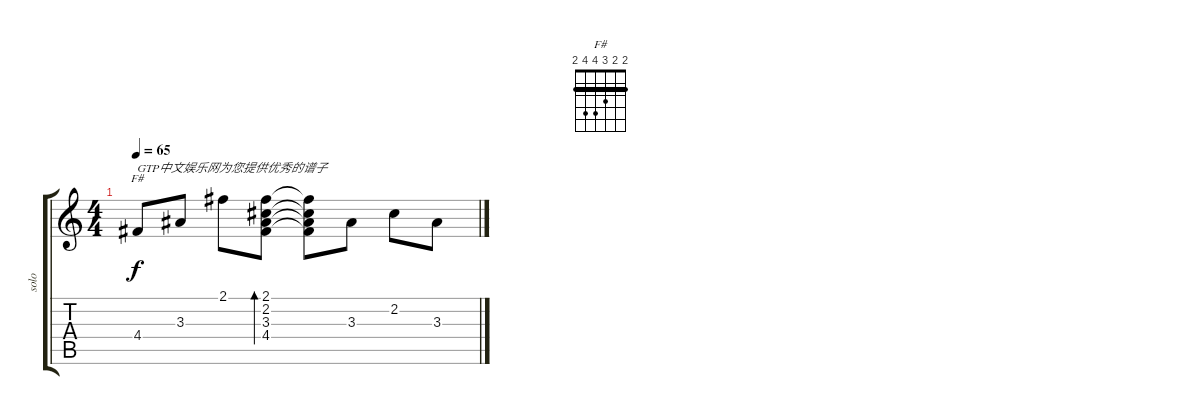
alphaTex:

\track ("solo" "solo") {instrument distortionguitar}
\staff {score tabs}
\tuning (E4 B3 G3 D3 A2 E2) {hide}
\chord ("F#" 2 2 3 4 4 2) {barre 2}
\ts (4 4)
\tempo 65
\clef g2
\ks c
4.4.8{ch "F#" txt "GTP中文娱乐网为您提供优秀的谱子" dy f} 3.3.8 2.1.8 (2.1 2.2 3.3 4.4).8{bd 480} (2.1{t} 2.2{t} 3.3{t} 4.4{t}).8 3.3.8 2.2.8 3.3.8
